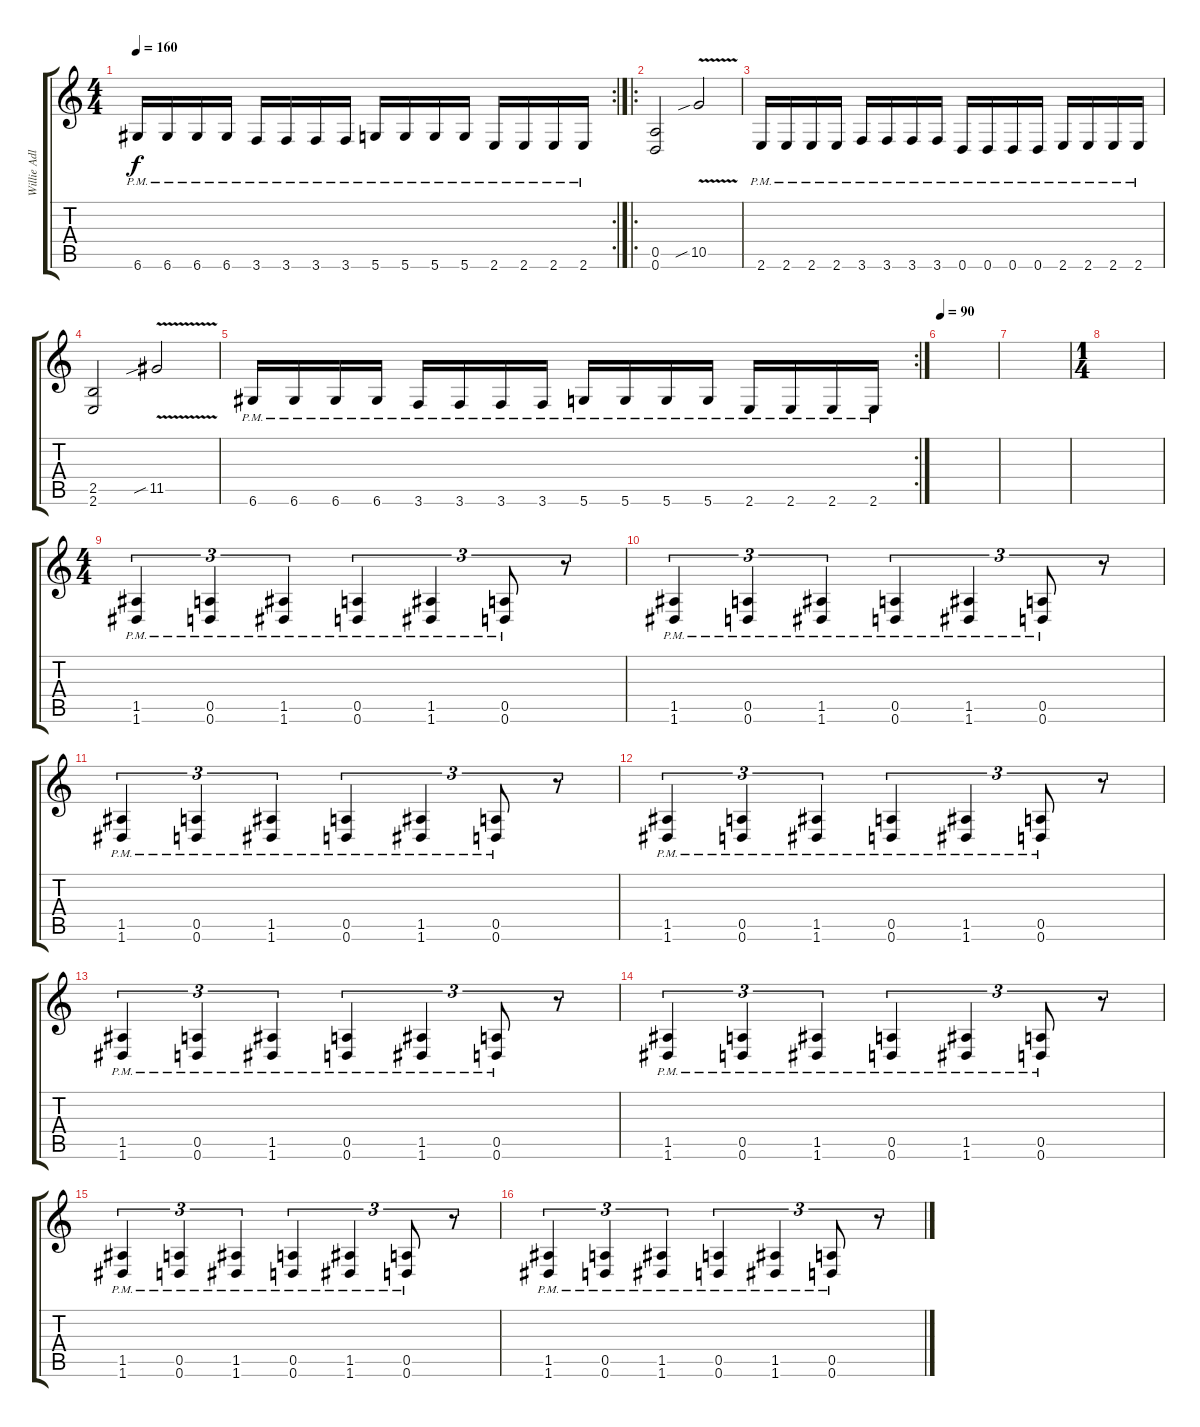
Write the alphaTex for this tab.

\track ("Willie Adler" "Willie Adl") {instrument distortionguitar}
\staff {score tabs}
\tuning (E4 B3 G3 D3 A2 D2) {hide}
\rc 2
\ts (4 4)
\tempo 160
\clef g2
\ks c
6.6{pm}.16{dy f} 6.6{pm}.16 6.6{pm}.16 6.6{pm}.16 3.6{pm}.16 3.6{pm}.16 3.6{pm}.16 3.6{pm}.16 5.6{pm}.16 5.6{pm}.16 5.6{pm}.16 5.6{pm}.16 2.6{pm}.16 2.6{pm}.16 2.6{pm}.16 2.6{pm}.16 |
\ro
(0.5 0.6).2 10.5{v sib}.2 |
2.6{pm}.16 2.6{pm}.16 2.6{pm}.16 2.6{pm}.16 3.6{pm}.16 3.6{pm}.16 3.6{pm}.16 3.6{pm}.16 0.6{pm}.16 0.6{pm}.16 0.6{pm}.16 0.6{pm}.16 2.6{pm}.16 2.6{pm}.16 2.6{pm}.16 2.6{pm}.16 |
(2.5 2.6).2 11.5{v sib}.2 |
\rc 2
6.6{pm}.16 6.6{pm}.16 6.6{pm}.16 6.6{pm}.16 3.6{pm}.16 3.6{pm}.16 3.6{pm}.16 3.6{pm}.16 5.6{pm}.16 5.6{pm}.16 5.6{pm}.16 5.6{pm}.16 2.6{pm}.16 2.6{pm}.16 2.6{pm}.16 2.6{pm}.16 |
\tempo 90
|
|
\ts (1 4)
|
\ts (4 4)
(1.5{pm} 1.6{pm}).4{tu (3 2)} (0.5{pm} 0.6{pm}).4{tu (3 2)} (1.5{pm} 1.6{pm}).4{tu (3 2)} (0.5{pm} 0.6{pm}).4{tu (3 2)} (1.5{pm} 1.6{pm}).4{tu (3 2)} (0.5{pm} 0.6{pm}).8{tu (3 2)} r.8{tu (3 2)} |
(1.5{pm} 1.6{pm}).4{tu (3 2)} (0.5{pm} 0.6{pm}).4{tu (3 2)} (1.5{pm} 1.6{pm}).4{tu (3 2)} (0.5{pm} 0.6{pm}).4{tu (3 2)} (1.5{pm} 1.6{pm}).4{tu (3 2)} (0.5{pm} 0.6{pm}).8{tu (3 2)} r.8{tu (3 2)} |
(1.5{pm} 1.6{pm}).4{tu (3 2)} (0.5{pm} 0.6{pm}).4{tu (3 2)} (1.5{pm} 1.6{pm}).4{tu (3 2)} (0.5{pm} 0.6{pm}).4{tu (3 2)} (1.5{pm} 1.6{pm}).4{tu (3 2)} (0.5{pm} 0.6{pm}).8{tu (3 2)} r.8{tu (3 2)} |
(1.5{pm} 1.6{pm}).4{tu (3 2)} (0.5{pm} 0.6{pm}).4{tu (3 2)} (1.5{pm} 1.6{pm}).4{tu (3 2)} (0.5{pm} 0.6{pm}).4{tu (3 2)} (1.5{pm} 1.6{pm}).4{tu (3 2)} (0.5{pm} 0.6{pm}).8{tu (3 2)} r.8{tu (3 2)} |
(1.5{pm} 1.6{pm}).4{tu (3 2)} (0.5{pm} 0.6{pm}).4{tu (3 2)} (1.5{pm} 1.6{pm}).4{tu (3 2)} (0.5{pm} 0.6{pm}).4{tu (3 2)} (1.5{pm} 1.6{pm}).4{tu (3 2)} (0.5{pm} 0.6{pm}).8{tu (3 2)} r.8{tu (3 2)} |
(1.5{pm} 1.6{pm}).4{tu (3 2)} (0.5{pm} 0.6{pm}).4{tu (3 2)} (1.5{pm} 1.6{pm}).4{tu (3 2)} (0.5{pm} 0.6{pm}).4{tu (3 2)} (1.5{pm} 1.6{pm}).4{tu (3 2)} (0.5{pm} 0.6{pm}).8{tu (3 2)} r.8{tu (3 2)} |
(1.5{pm} 1.6{pm}).4{tu (3 2)} (0.5{pm} 0.6{pm}).4{tu (3 2)} (1.5{pm} 1.6{pm}).4{tu (3 2)} (0.5{pm} 0.6{pm}).4{tu (3 2)} (1.5{pm} 1.6{pm}).4{tu (3 2)} (0.5{pm} 0.6{pm}).8{tu (3 2)} r.8{tu (3 2)} |
(1.5{pm} 1.6{pm}).4{tu (3 2)} (0.5{pm} 0.6{pm}).4{tu (3 2)} (1.5{pm} 1.6{pm}).4{tu (3 2)} (0.5{pm} 0.6{pm}).4{tu (3 2)} (1.5{pm} 1.6{pm}).4{tu (3 2)} (0.5{pm} 0.6{pm}).8{tu (3 2)} r.8{tu (3 2)}
